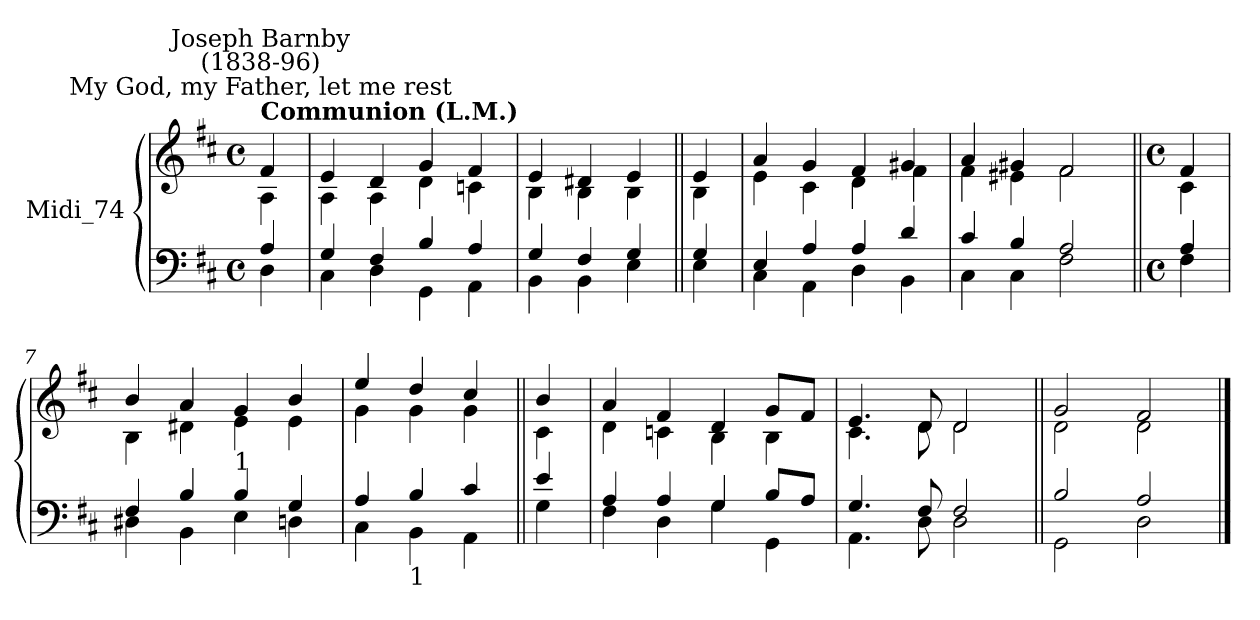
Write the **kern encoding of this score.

**kern	**kern
*part2	*part1
*staff2	*staff1
*I"Midi_74	*I"Midi_74
*clefF4	*clefG2
*k[f#c#]	*k[f#c#]
*D:	*D:
*M4/4	*M4/4
*met(c)	*met(c)
=	=
*^	*^
!	!	!LO:TX:a:B:t=Communion (L.M.)	!
!	!	!LO:TX:a:cj:t=My God, my Father, let me rest	!
!	!	!LO:TX:a:cj:t=Joseph Barnby\n(1838-96)	!
4A/	4D\	4f#/	4A\
=1	=1	=1	=1
4G/	4C#\	4e/	4A\
4F#/	4D\	4d/	4A\
4B/	4GG\	4g/	4d\
4A/	4AA\	4f#/	4cn\
=2	=2	=2	=2
4G/	4BB\	4e/	4B\
4F#/	4BB\	4d#X/	4B\
4G/	4E\	4e/	4B\
=3||	=3||	=3||	=3||
4G/	4E\	4e/	4B\
=4	=4	=4	=4
4E/	4C#\	4a/	4e\
4A/	4AA\	4g/	4c#\
4A/	4D\	4f#/	4d\
4d/	4BB\	4g#X/	4f#\
=5	=5	=5	=5
4c#/	4C#\	4a/	4f#\
4B/	4C#\	4g#X/	4e#X\
2A/	2F#\	2f#/	2f#\
!!LO:LB:g=z	!!
=6||	=6||	=6||	=6||
*M4/4	*	*M4/4	*
*met(c)	*	*met(c)	*
4A/	4F#\	4f#/	4c#\
=7	=7	=7	=7
4F#/	4D#X\	4b/	4B\
4B/	4BB\	4a/	4d#X\
!	!	!LO:TX:b:t=1	!
4B/	4E\	4g/	4e\
4G/	4Dn\	4b/	4e\
=8	=8	=8	=8
4A/	4C#\	4ee/	4g\
!LO:TX:b:t=1	!	!	!
4B/	4BB\	4dd/	4g\
4c#/	4AA\	4cc#/	4g\
=9||	=9||	=9||	=9||
4e/	4G\	4b/	4c#\
=10	=10	=10	=10
4A/	4F#\	4a/	4d\
4A/	4D\	4f#/	4cn\
4G/	4G\	4d/	4B\
8B/L	4GG\	8g/L	4B\
8A/J	.	8f#/J	.
=11	=11	=11	=11
4.G/	4.AA\	4.e/	4.c#\
8F#/	8D\	8d/	8d\
2F#/	2D\	2d/	2d\
=12||	=12||	=12||	=12||
2B/	2GG\	2g/	2d\
2A/	2D\	2f#/	2d\
*v	*v	*	*
*	*v	*v
==	==
*-	*-
